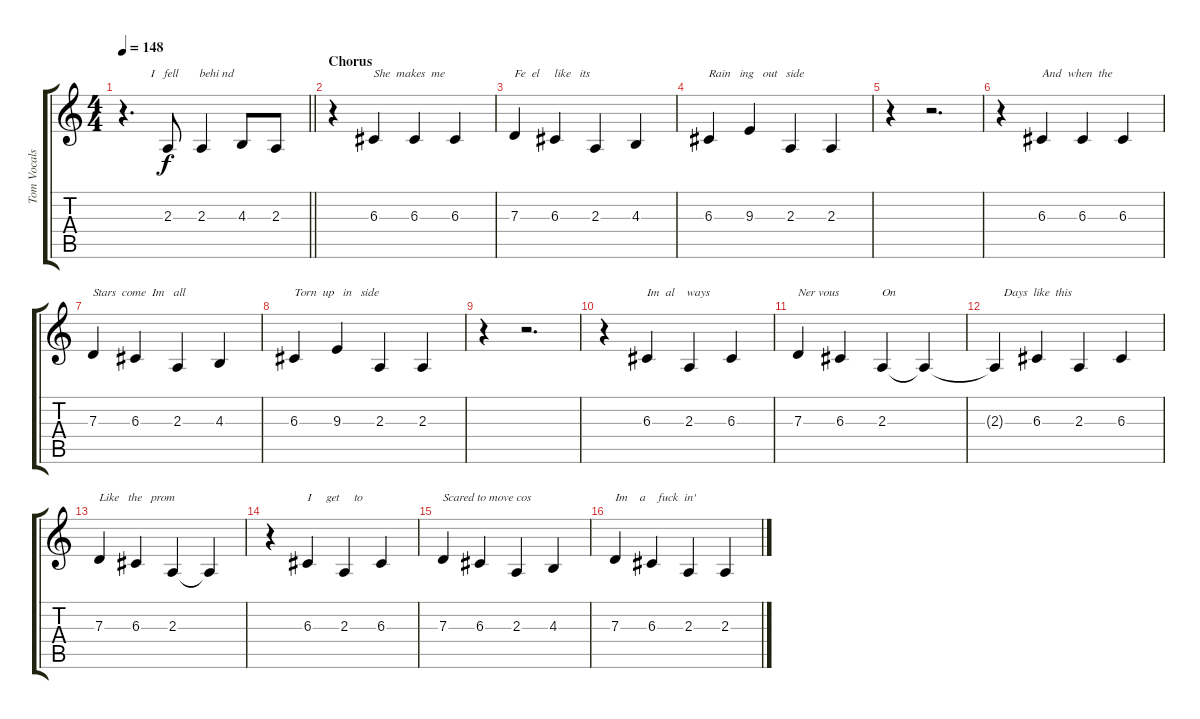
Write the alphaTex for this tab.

\track ("Tom Vocals" "Tom Vocals") {instrument clarinet}
\staff {score tabs}
\tuning (E4 B3 G3 D3 A2 E2) {hide}
\ts (4 4)
\tempo 148
\clef g2
\barLineRight lightlight
\ks c
r.4{d txt "         I   fell       behi nd" dy f} 2.3.8 2.3.4 4.3.8 2.3.8 |
\section ("" "Chorus")
r.4 6.3.4{txt "She  makes  me"} 6.3.4 6.3.4 |
7.3.4{txt "Fe  el     like   its"} 6.3.4 2.3.4 4.3.4 |
6.3.4{txt "Rain   ing   out   side"} 9.3.4 2.3.4 2.3.4 |
r.4 r.2{d} |
r.4 6.3.4{txt "And  when  the"} 6.3.4 6.3.4 |
7.3.4{txt "Stars  come  Im   all"} 6.3.4 2.3.4 4.3.4 |
6.3.4{txt "Torn  up   in   side"} 9.3.4 2.3.4 2.3.4 |
r.4 r.2{d} |
r.4 6.3.4{txt "Im  al    ways  "} 2.3.4 6.3.4 |
7.3.4{txt "Ner vous"} 6.3.4 2.3.4{txt "On"} 2.3{t}.4 |
2.3{t}.4{txt "   Days  like  this"} 6.3.4 2.3.4 6.3.4 |
7.3.4{txt "Like   the   prom"} 6.3.4 2.3.4 2.3{t}.4 |
r.4 6.3.4{txt "I     get     to"} 2.3.4 6.3.4 |
7.3.4{txt "Scared to move cos"} 6.3.4 2.3.4 4.3.4 |
7.3.4{txt "Im    a    fuck  in'"} 6.3.4 2.3.4 2.3.4
